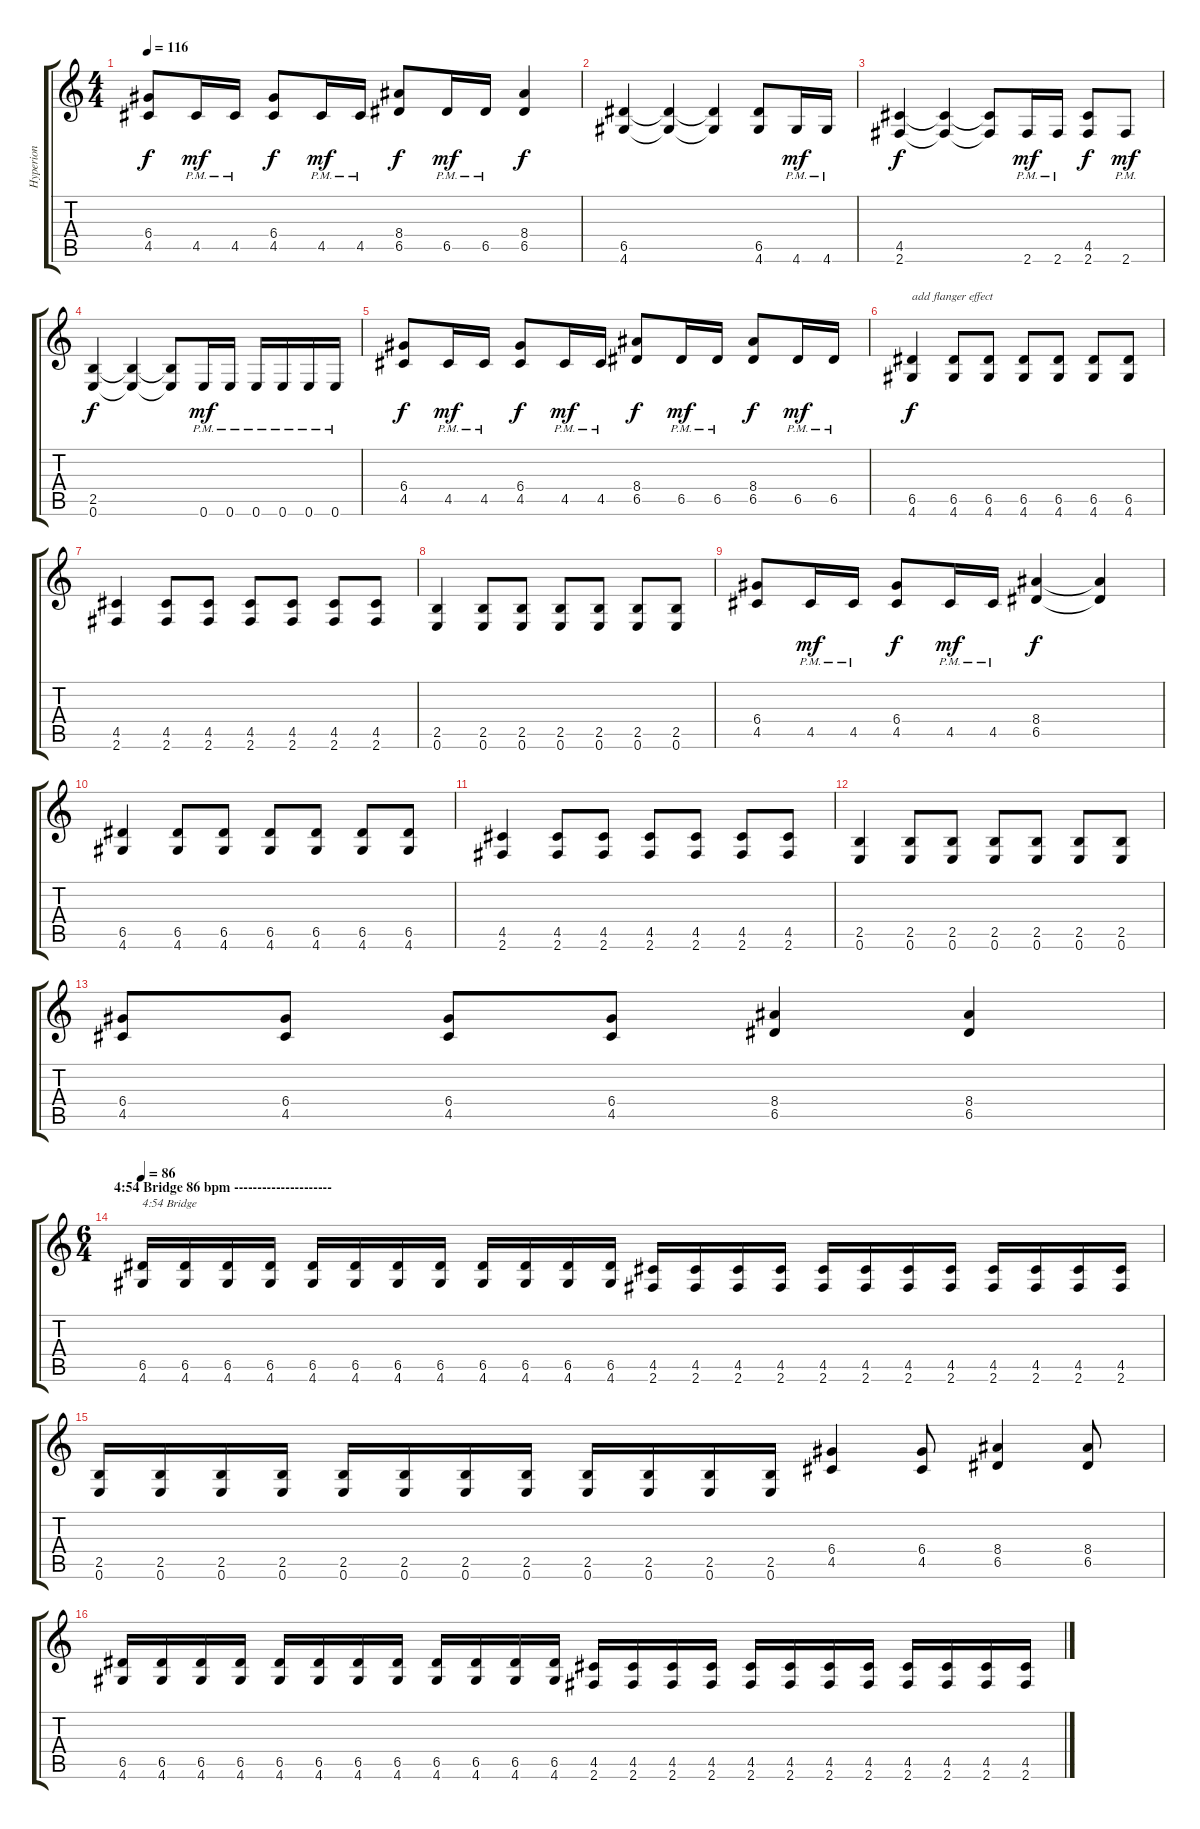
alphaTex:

\track ("Hyperion" "Hyperion") {instrument distortionguitar}
\staff {score tabs}
\tuning (E4 B3 G3 D3 A2 E2) {hide}
\ts (4 4)
\tempo 116
\clef g2
\ks c
(6.4 4.5).8{dy f} 4.5{pm}.16{dy mf} 4.5{pm}.16 (6.4 4.5).8{dy f} 4.5{pm}.16{dy mf} 4.5{pm}.16 (8.4 6.5).8{dy f} 6.5{pm}.16{dy mf} 6.5{pm}.16 (8.4 6.5).4{dy f} |
(6.5 4.6).4 (6.5{t} 4.6{t}).4 (6.5{t} 4.6{t}).4 (6.5 4.6).8 4.6{pm}.16{dy mf} 4.6{pm}.16 |
(4.5 2.6).4{dy f} (4.5{t} 2.6{t}).4 (4.5{t} 2.6{t}).8 2.6{pm}.16{dy mf} 2.6{pm}.16 (4.5 2.6).8{dy f} 2.6{pm}.8{dy mf} |
(2.5 0.6).4{dy f} (2.5{t} 0.6{t}).4 (2.5{t} 0.6{t}).8 0.6{pm}.16{dy mf} 0.6{pm}.16 0.6{pm}.16 0.6{pm}.16 0.6{pm}.16 0.6{pm}.16 |
(6.4 4.5).8{dy f} 4.5{pm}.16{dy mf} 4.5{pm}.16 (6.4 4.5).8{dy f} 4.5{pm}.16{dy mf} 4.5{pm}.16 (8.4 6.5).8{dy f} 6.5{pm}.16{dy mf} 6.5{pm}.16 (8.4 6.5).8{dy f} 6.5{pm}.16{dy mf} 6.5{pm}.16 |
(6.5 4.6).4{txt "add flanger effect" dy f} (6.5 4.6).8 (6.5 4.6).8 (6.5 4.6).8 (6.5 4.6).8 (6.5 4.6).8 (6.5 4.6).8 |
(4.5 2.6).4 (4.5 2.6).8 (4.5 2.6).8 (4.5 2.6).8 (4.5 2.6).8 (4.5 2.6).8 (4.5 2.6).8 |
(2.5 0.6).4 (2.5 0.6).8 (2.5 0.6).8 (2.5 0.6).8 (2.5 0.6).8 (2.5 0.6).8 (2.5 0.6).8 |
(6.4 4.5).8 4.5{pm}.16{dy mf} 4.5{pm}.16 (6.4 4.5).8{dy f} 4.5{pm}.16{dy mf} 4.5{pm}.16 (8.4 6.5).4{dy f} (8.4{t} 6.5{t}).4 |
(6.5 4.6).4 (6.5 4.6).8 (6.5 4.6).8 (6.5 4.6).8 (6.5 4.6).8 (6.5 4.6).8 (6.5 4.6).8 |
(4.5 2.6).4 (4.5 2.6).8 (4.5 2.6).8 (4.5 2.6).8 (4.5 2.6).8 (4.5 2.6).8 (4.5 2.6).8 |
(2.5 0.6).4 (2.5 0.6).8 (2.5 0.6).8 (2.5 0.6).8 (2.5 0.6).8 (2.5 0.6).8 (2.5 0.6).8 |
(6.4 4.5).8 (6.4 4.5).8 (6.4 4.5).8 (6.4 4.5).8 (8.4 6.5).4 (8.4 6.5).4 |
\ts (6 4)
\section ("" "4:54 Bridge 86 bpm ---------------------")
\tempo 86
(6.5 4.6).16{txt "4:54 Bridge"} (6.5 4.6).16 (6.5 4.6).16 (6.5 4.6).16 (6.5 4.6).16 (6.5 4.6).16 (6.5 4.6).16 (6.5 4.6).16 (6.5 4.6).16 (6.5 4.6).16 (6.5 4.6).16 (6.5 4.6).16 (4.5 2.6).16 (4.5 2.6).16 (4.5 2.6).16 (4.5 2.6).16 (4.5 2.6).16 (4.5 2.6).16 (4.5 2.6).16 (4.5 2.6).16 (4.5 2.6).16 (4.5 2.6).16 (4.5 2.6).16 (4.5 2.6).16 |
(2.5 0.6).16 (2.5 0.6).16 (2.5 0.6).16 (2.5 0.6).16 (2.5 0.6).16 (2.5 0.6).16 (2.5 0.6).16 (2.5 0.6).16 (2.5 0.6).16 (2.5 0.6).16 (2.5 0.6).16 (2.5 0.6).16 (6.4 4.5).4 (6.4 4.5).8 (8.4 6.5).4 (8.4 6.5).8 |
(6.5 4.6).16 (6.5 4.6).16 (6.5 4.6).16 (6.5 4.6).16 (6.5 4.6).16 (6.5 4.6).16 (6.5 4.6).16 (6.5 4.6).16 (6.5 4.6).16 (6.5 4.6).16 (6.5 4.6).16 (6.5 4.6).16 (4.5 2.6).16 (4.5 2.6).16 (4.5 2.6).16 (4.5 2.6).16 (4.5 2.6).16 (4.5 2.6).16 (4.5 2.6).16 (4.5 2.6).16 (4.5 2.6).16 (4.5 2.6).16 (4.5 2.6).16 (4.5 2.6).16
